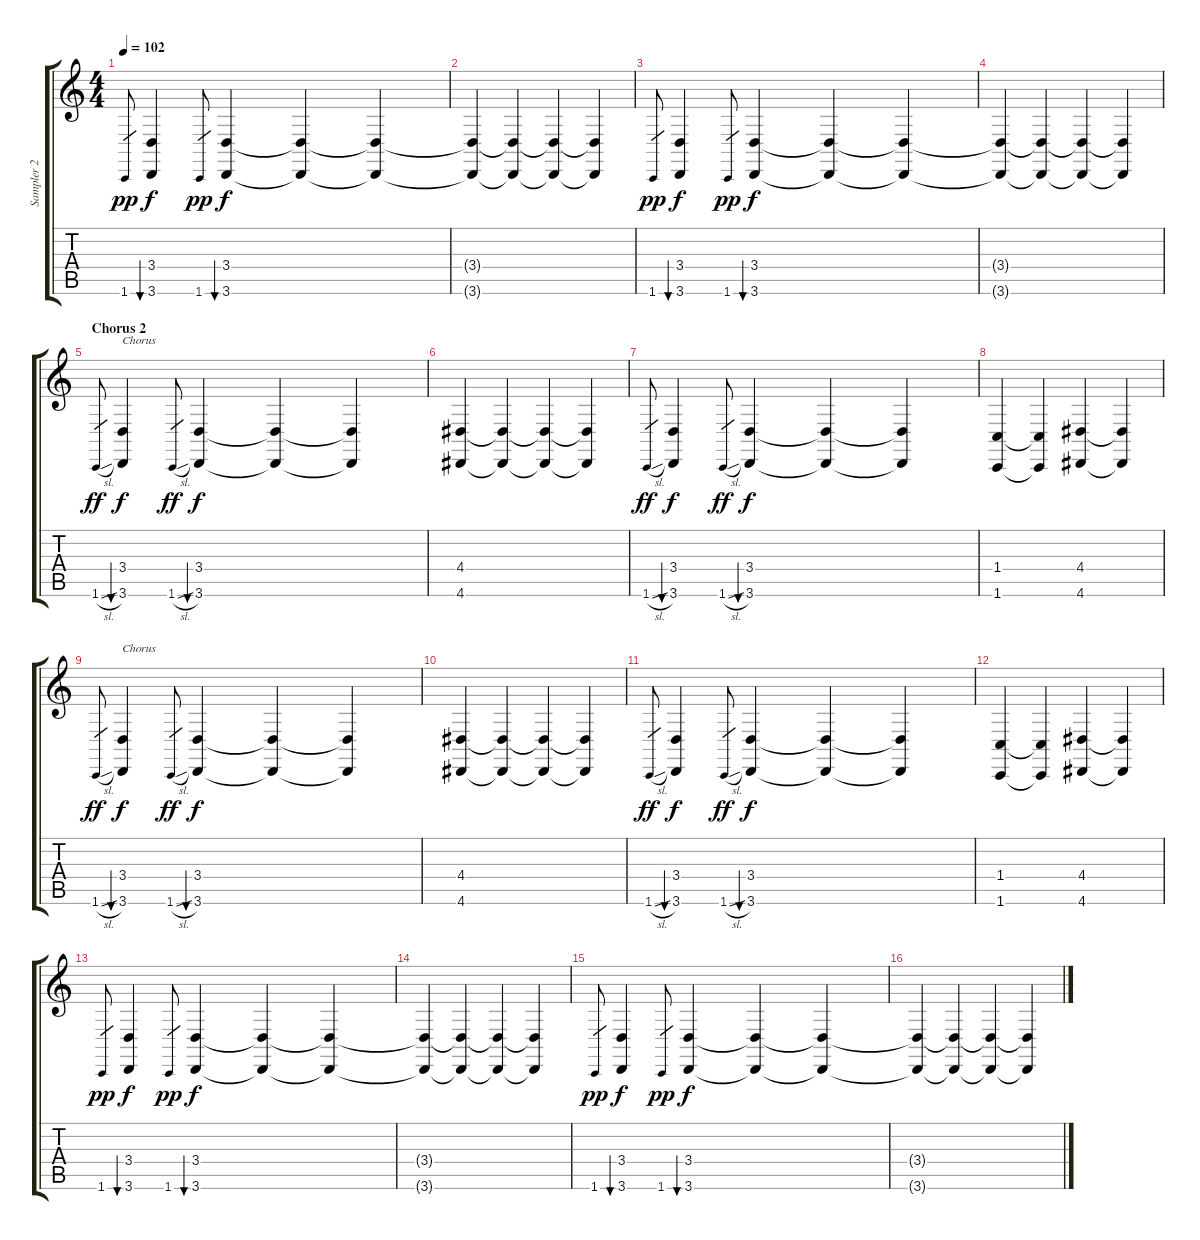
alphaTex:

\track ("Sampler 2" "Sampler 2") {instrument lead3calliope}
\staff {score tabs}
\tuning (Db4 Ab3 E3 B2 Gb2 B1) {hide}
\ts (4 4)
\tempo 102
\clef g2
\ks c
1.6.8{gr dy pp} (3.4 3.6).4{bu 480 dy f volume 6 instrument lead3calliope} 1.6.8{gr dy pp} (3.4 3.6).4{bu 480 dy f} (3.4{t} 3.6{t}).4 (3.4{t} 3.6{t}).4{volume 5} |
(3.4{t} 3.6{t}).4{volume 4} (3.4{t} 3.6{t}).4{volume 4} (3.4{t} 3.6{t}).4{volume 3} (3.4{t} 3.6{t}).4{volume 3} |
1.6.8{gr dy pp} (3.4 3.6).4{bu 480 dy f volume 6 instrument lead3calliope} 1.6.8{gr dy pp} (3.4 3.6).4{bu 480 dy f} (3.4{t} 3.6{t}).4 (3.4{t} 3.6{t}).4{volume 5} |
(3.4{t} 3.6{t}).4{volume 4} (3.4{t} 3.6{t}).4{volume 3} (3.4{t} 3.6{t}).4{volume 2} (3.4{t} 3.6{t}).4{volume 1} |
\section ("" "Chorus 2")
1.6{sl}.8{gr dy ff} (3.4 3.6).4{bu 480 txt "Chorus" dy f volume 8} 1.6{sl}.8{gr dy ff} (3.4 3.6).4{bu 480 dy f} (3.4{t} 3.6{t}).4 (3.4{t} 3.6{t}).4 |
(4.4 4.6).4{volume 8} (4.4{t} 4.6{t}).4 (4.4{t} 4.6{t}).4 (4.4{t} 4.6{t}).4 |
1.6{sl}.8{gr dy ff} (3.4 3.6).4{bu 480 dy f volume 8} 1.6{sl}.8{gr dy ff} (3.4 3.6).4{bu 480 dy f} (3.4{t} 3.6{t}).4 (3.4{t} 3.6{t}).4 |
(1.4 1.6).4{volume 8} (1.4{t} 1.6{t}).4 (4.4 4.6).4 (4.4{t} 4.6{t}).4 |
1.6{sl}.8{gr dy ff} (3.4 3.6).4{bu 480 txt "Chorus" dy f volume 8} 1.6{sl}.8{gr dy ff} (3.4 3.6).4{bu 480 dy f} (3.4{t} 3.6{t}).4 (3.4{t} 3.6{t}).4 |
(4.4 4.6).4{volume 8} (4.4{t} 4.6{t}).4 (4.4{t} 4.6{t}).4 (4.4{t} 4.6{t}).4 |
1.6{sl}.8{gr dy ff} (3.4 3.6).4{bu 480 dy f volume 8} 1.6{sl}.8{gr dy ff} (3.4 3.6).4{bu 480 dy f} (3.4{t} 3.6{t}).4 (3.4{t} 3.6{t}).4 |
(1.4 1.6).4{volume 8} (1.4{t} 1.6{t}).4 (4.4 4.6).4 (4.4{t} 4.6{t}).4 |
1.6.8{gr dy pp} (3.4 3.6).4{bu 480 dy f volume 6} 1.6.8{gr dy pp} (3.4 3.6).4{bu 480 dy f} (3.4{t} 3.6{t}).4 (3.4{t} 3.6{t}).4{volume 5} |
(3.4{t} 3.6{t}).4{volume 4} (3.4{t} 3.6{t}).4{volume 4} (3.4{t} 3.6{t}).4{volume 3} (3.4{t} 3.6{t}).4{volume 3} |
1.6.8{gr dy pp} (3.4 3.6).4{bu 480 dy f volume 6} 1.6.8{gr dy pp} (3.4 3.6).4{bu 480 dy f} (3.4{t} 3.6{t}).4 (3.4{t} 3.6{t}).4{volume 5} |
(3.4{t} 3.6{t}).4{volume 4} (3.4{t} 3.6{t}).4{volume 3} (3.4{t} 3.6{t}).4{volume 2} (3.4{t} 3.6{t}).4{volume 1}
